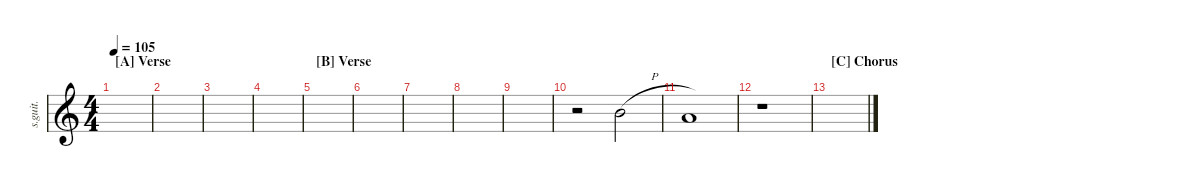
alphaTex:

\defaultSystemsLayout 4
\hideDynamics
\bracketExtendMode nobrackets
\otherSystemsTrackNameOrientation horizontal
\track ("Background Vocal" "s.guit.") {instrument acousticguitarsteel}
\staff {score}
\tuning (E4 B3 G3 D3 A2 E2)
\ts (4 4)
\section ("A" "Verse")
\tempo 105
\clef g2
\ks c
|
|
|
|
\section ("B" "Verse")
|
|
|
|
|
r.2{beam Down} 4.3{h}.2{beam Down} |
2.3.1{beam Up} |
r.1{beam Down} |
\section ("C" "Chorus")
